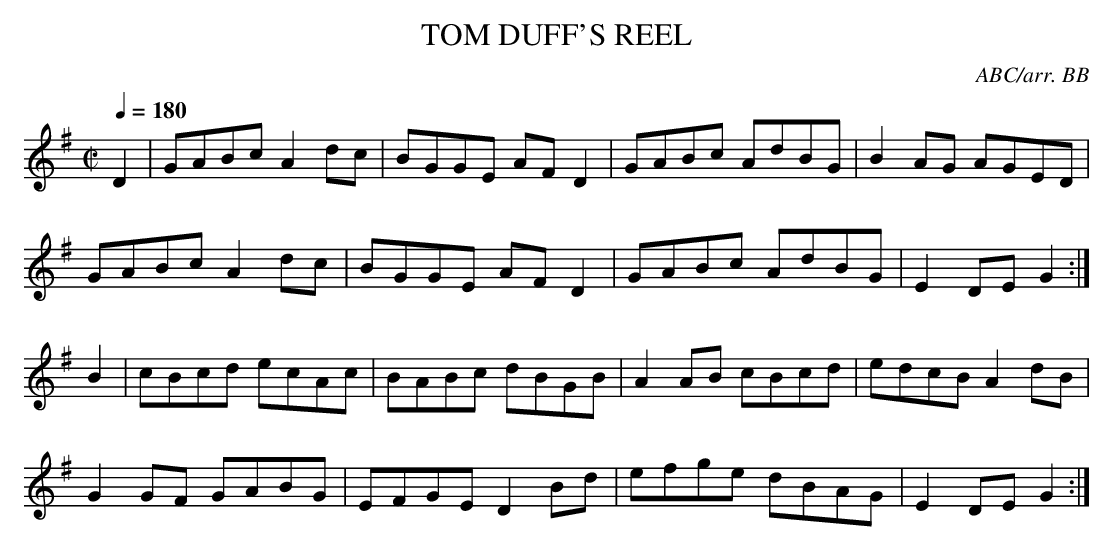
X:1
T:TOM DUFF'S REEL
C:ABC/arr. BB
No repeats in source.
Q:1/4=180
L:1/8
M:C|
K:G
D2|GABc A2dc|BGGE AFD2|GABc AdBG|B2AG AGED|
GABc A2dc|BGGE AFD2|GABc AdBG|E2DE G2:|
B2|cBcd ecAc|BABc dBGB|A2AB cBcd|edcB A2dB|
G2GF GABG|EFGE D2Bd|efge dBAG|E2DE G2:|
